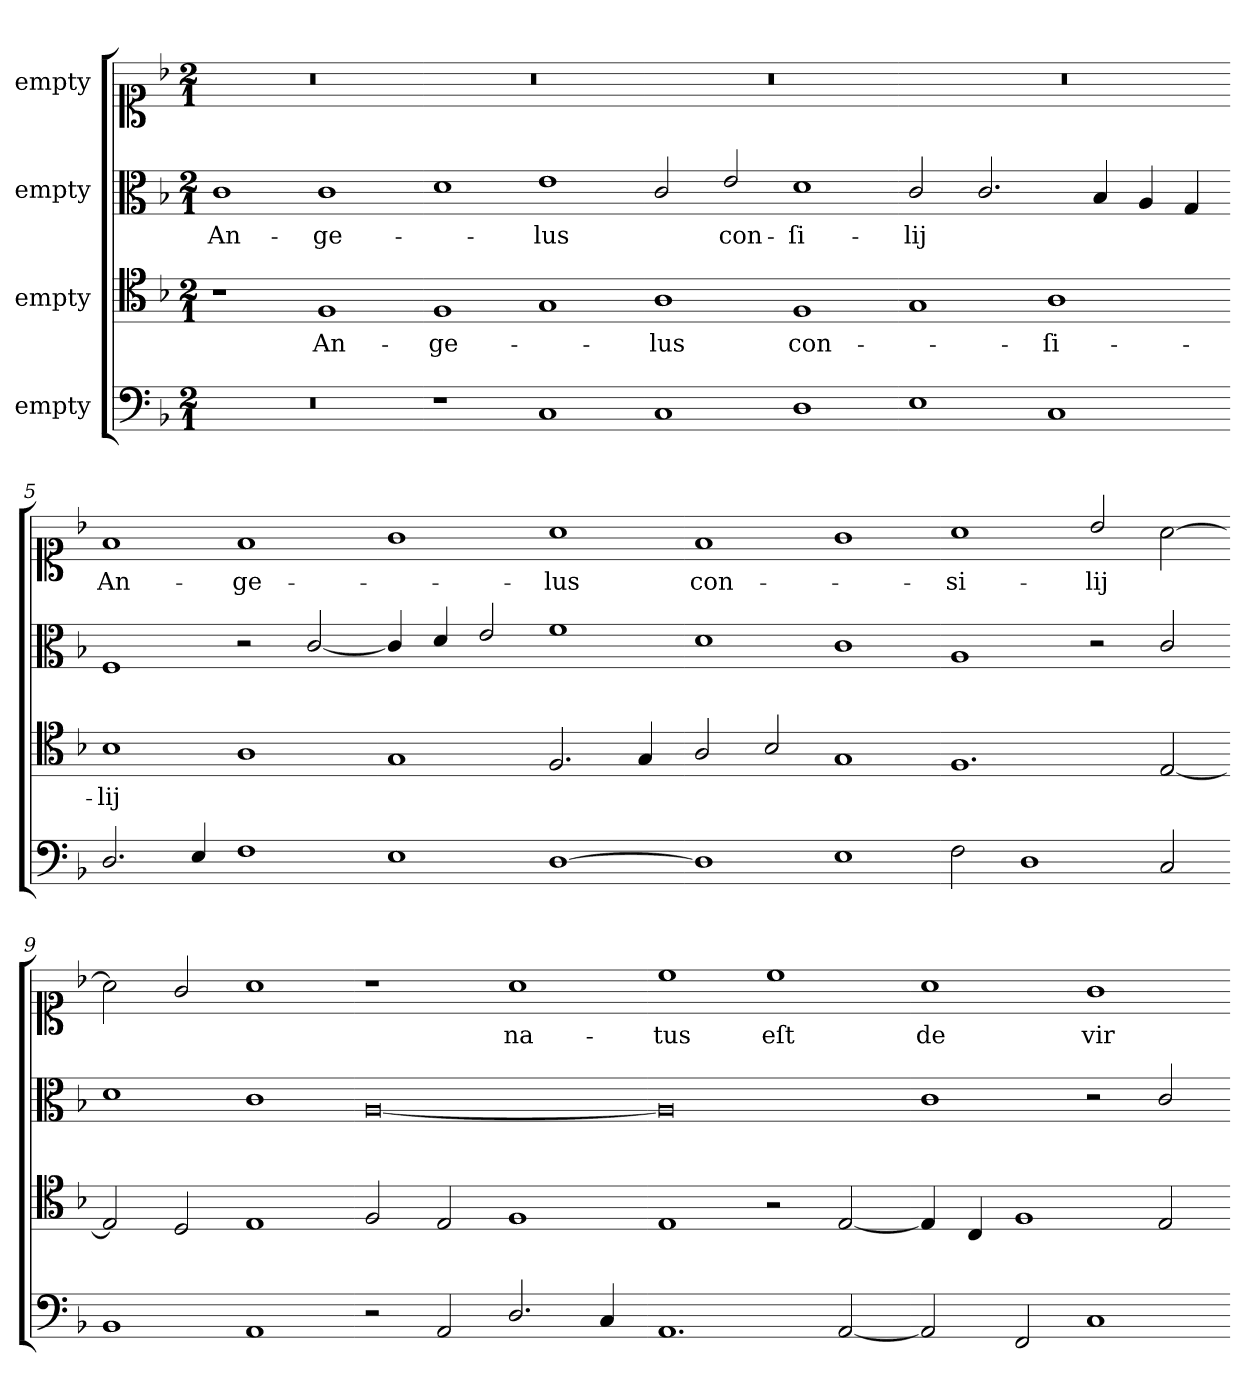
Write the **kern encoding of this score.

**kern	**kern	**text	**kern	**text	**kern	**text
*part4	*part3	*part3	*part2	*part2	*part1	*part1
*staff4	*staff3	*staff3	*staff2	*staff2	*staff1	*staff1
*I"empty	*I"empty	*	*I"empty	*	*I"empty	*
*clefF4	*clefC4	*	*clefC3	*	*clefC1	*
*k[b-]	*k[b-]	*	*k[b-]	*	*k[b-]	*
*F:ion	*F:ion	*	*F:ion	*	*F:ion	*
*M2/1	*M2/1	*	*M2/1	*	*M2/1	*
=1	=1	=1	=1	=1	=1	=1
0r	1r	.	1c	An-	0r	.
.	1F	An-	1c	-ge-	.	.
=2-	=2-	=2-	=2-	=2-	=2-	=2-
1r	1F	-ge-	1d	.	0r	.
1C	1G	.	1e	-lus	.	.
=3-	=3-	=3-	=3-	=3-	=3-	=3-
1C	1A	-lus	2c/	.	0r	.
.	.	.	2e/	con-	.	.
1D	1F	con-	1d	-ſi-	.	.
=4-	=4-	=4-	=4-	=4-	=4-	=4-
1E	1G	.	2c/	-lij	0r	.
.	.	.	2.c/	.	.	.
1C	1A	-ſi-	.	.	.	.
.	.	.	4B-/	.	.	.
.	.	.	4A/	.	.	.
.	.	.	4G/	.	.	.
=5-	=5-	=5-	=5-	=5-	=5-	=5-
2.D/	1B-	-lij	1F	.	1f	An-
4E/	.	.	.	.	.	.
1F	1A	.	2r	.	1f	-ge-
.	.	.	[2c/	.	.	.
=6-	=6-	=6-	=6-	=6-	=6-	=6-
1E	1G	.	4c/]	.	1g	.
.	.	.	4d/	.	.	.
.	.	.	2e/	.	.	.
[1D	2.F/	.	1f	.	1a	-lus
.	4G/	.	.	.	.	.
=7-	=7-	=7-	=7-	=7-	=7-	=7-
1D]	2A/	.	1d	.	1f	con-
.	2B-/	.	.	.	.	.
1E	1G	.	1c	.	1g	.
=8-	=8-	=8-	=8-	=8-	=8-	=8-
2F\	1.F	.	1A	.	1a	-si-
1D	.	.	.	.	.	.
.	.	.	2r	.	2b-/	-lij
2C/	[2E/	.	2c/	.	[2a\	.
=9-	=9-	=9-	=9-	=9-	=9-	=9-
1BB-	2E/]	.	1d	.	2a\]	.
.	2D/	.	.	.	2g/	.
1AA	1E	.	1c	.	1a	.
=10-	=10-	=10-	=10-	=10-	=10-	=10-
2r	2F/	.	[0A	.	1r	.
2AA/	2E/	.	.	.	.	.
2.D/	1F	.	.	.	1a	na-
4C/	.	.	.	.	.	.
=11-	=11-	=11-	=11-	=11-	=11-	=11-
1.AA	1E	.	0A]	.	1cc	-tus
.	2r	.	.	.	1cc	eſt
[2AA/	[2E/	.	.	.	.	.
=12-	=12-	=12-	=12-	=12-	=12-	=12-
2AA/]	4E/]	.	1c	.	1a	de
.	4C/	.	.	.	.	.
2FF/	1F	.	.	.	.	.
1C	.	.	2r	.	1g	vir-
.	2E/	.	2c/	.	.	.
=-	=-	=-	=-	=-	=-	=-
*-	*-	*-	*-	*-	*-	*-
